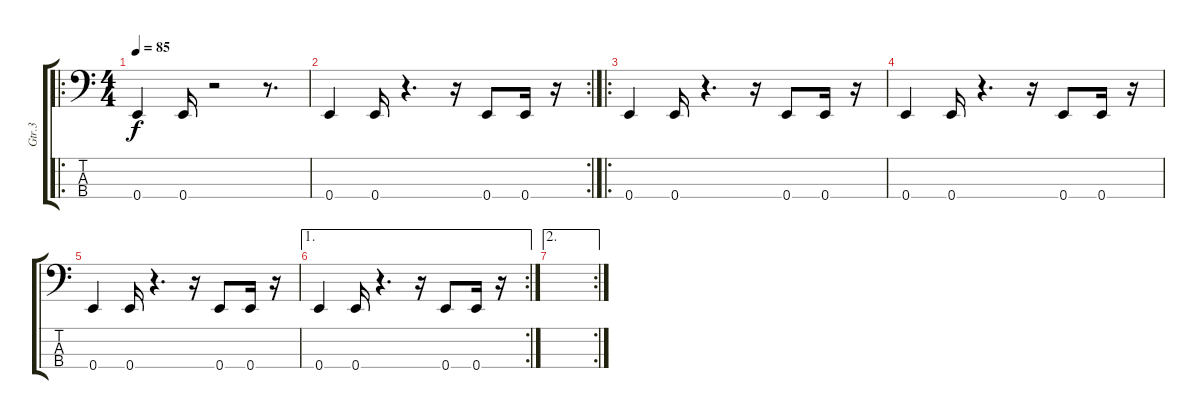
\track ("Gtr.3" "Gtr.3") {instrument acousticbass}
\staff {score tabs}
\tuning (G2 D2 A1 E1) {hide}
\ro
\ts (4 4)
\tempo 85
\clef f4
\ks c
0.4.4{dy f instrument acousticbass} 0.4.16 r.2 r.8{d} |
\rc 2
0.4.4 0.4.16 r.4{d} r.16 0.4.8 0.4.16 r.16 |
\ro
0.4.4 0.4.16 r.4{d} r.16 0.4.8 0.4.16 r.16 |
0.4.4 0.4.16 r.4{d} r.16 0.4.8 0.4.16 r.16 |
0.4.4 0.4.16 r.4{d} r.16 0.4.8 0.4.16 r.16 |
\ae 1
\rc 2
0.4.4 0.4.16 r.4{d} r.16 0.4.8 0.4.16 r.16 |
\ae 2
\rc 2
